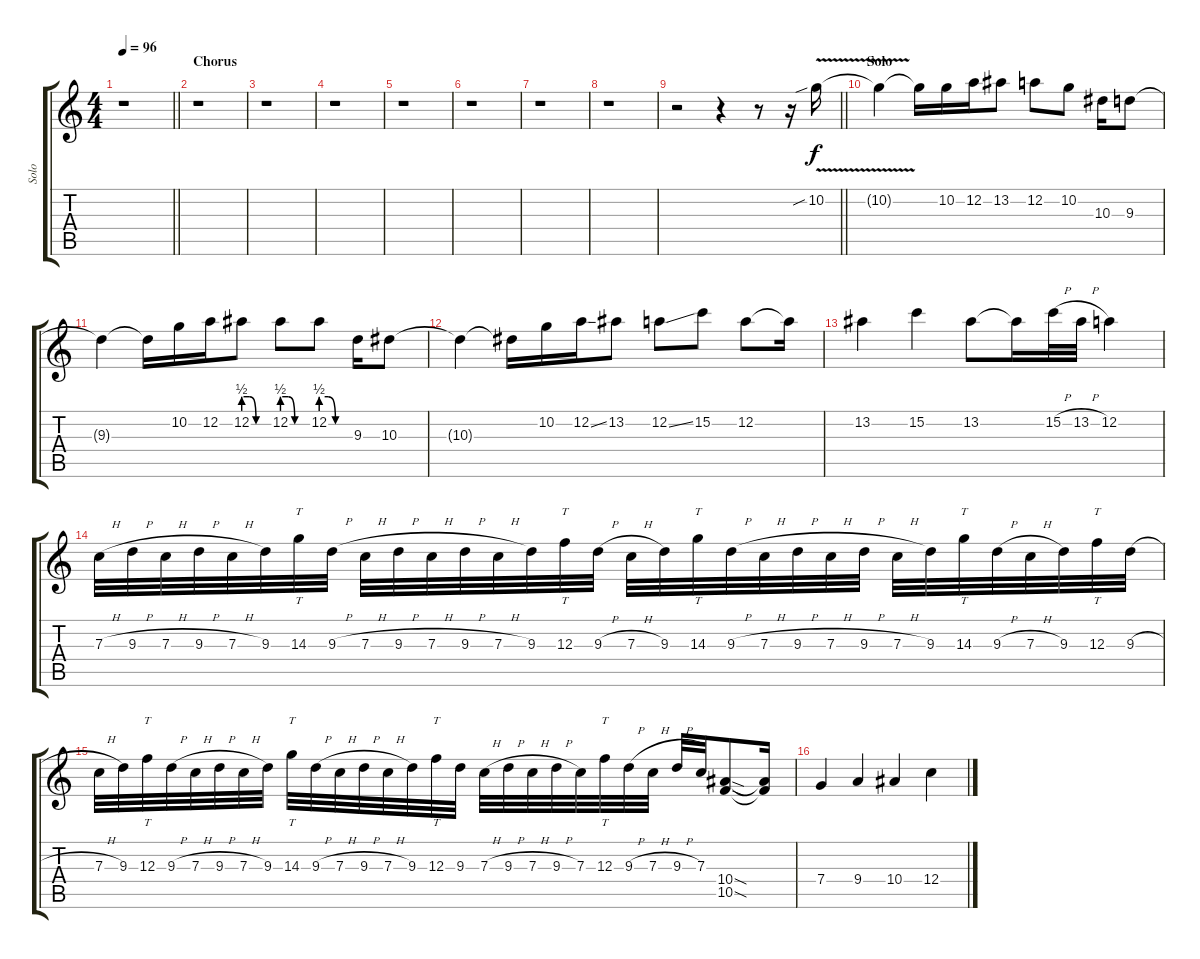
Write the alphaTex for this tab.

\track ("Solo" "Solo") {instrument distortionguitar}
\staff {score tabs}
\tuning (D4 A3 F3 C3 G2 C2) {hide}
\ts (4 4)
\tempo 96
\clef g2
\barLineRight lightlight
\ks c
r.1{dy f} |
\section ("" "Chorus")
r.1 |
r.1 |
r.1 |
r.1 |
r.1 |
r.1 |
r.1 |
\barLineRight lightlight
r.2 r.4 r.8 r.16 10.2{v sib}.16 |
\section ("" "Solo")
10.2{t}.4 10.2{t}.16 10.2.16 12.2.16 13.2.8 12.2.8 10.2.8 10.3.16 9.3.8 |
9.3{t}.4 9.3{t}.16 10.2.16 12.2.16 12.2{be (custom 0 2 15 2 30 0 60 0)}.8 12.2{be (custom 0 2 15 2 30 0 60 0)}.8 12.2{be (custom 0 2 15 2 30 0 60 0)}.8 9.3.16 10.3.8 |
10.3{t}.4 10.3{t}.16 10.2.16 12.2{ss}.16 13.2.8 12.2{ss}.8 15.2.8 12.2.8 12.2{t}.16 |
13.2.4 15.2.4 13.2.8 13.2{t}.16 15.2{h}.32 13.2{h}.32 12.2.4 |
7.3{h}.32 9.3{h}.32 7.3{h}.32 9.3{h}.32 7.3{h}.32 9.3.32 14.3.32{tt} 9.3{h}.32 7.3{h}.32 9.3{h}.32 7.3{h}.32 9.3{h}.32 7.3{h}.32 9.3.32 12.3.32{tt} 9.3{h}.32 7.3{h}.32 9.3.32 14.3.32{tt} 9.3{h}.32 7.3{h}.32 9.3{h}.32 7.3{h}.32 9.3{h}.32 7.3{h}.32 9.3.32 14.3.32{tt} 9.3{h}.32 7.3{h}.32 9.3.32 12.3.32{tt} 9.3{h}.32 |
7.3{h}.32 9.3.32 12.3.32{tt} 9.3{h}.32 7.3{h}.32 9.3{h}.32 7.3{h}.32 9.3.32 14.3.32{tt} 9.3{h}.32 7.3{h}.32 9.3{h}.32 7.3{h}.32 9.3.32 12.3.32{tt} 9.3.32 7.3{h}.32 9.3{h}.32 7.3{h}.32 9.3{h}.32 7.3.32 12.3.32{tt} 9.3{h}.32 7.3{h}.32 9.3{h}.32 7.3.32 (10.4{sod} 10.5{sod}).8 (10.4{t} 10.5{t}).16 |
7.4.4 9.4.4 10.4.4 12.4.4
